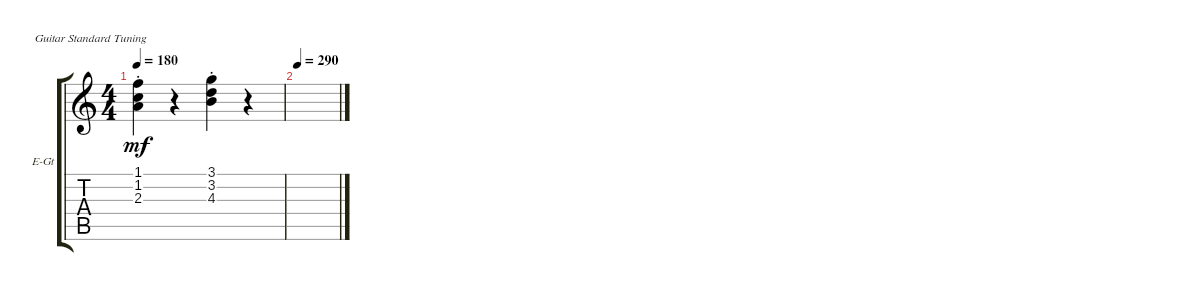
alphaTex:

\defaultSystemsLayout 4
\bracketExtendMode groupsimilarinstruments
\firstSystemTrackNameOrientation horizontal
\otherSystemsTrackNameOrientation horizontal
\track ("Electric Clean Guitar 2" "E-Gt") {instrument electricguitarclean}
\staff {score tabs}
\tuning (E4 B3 G3 D3 A2 E2)
\ts (4 4)
\tempo 180
\clef g2
\ks c
(1.1{st} 1.2{st} 2.3{st}).4{dy mf} r.4 (4.3{st} 3.2{st} 3.1{st}).4 r.4 |
\tempo 290
